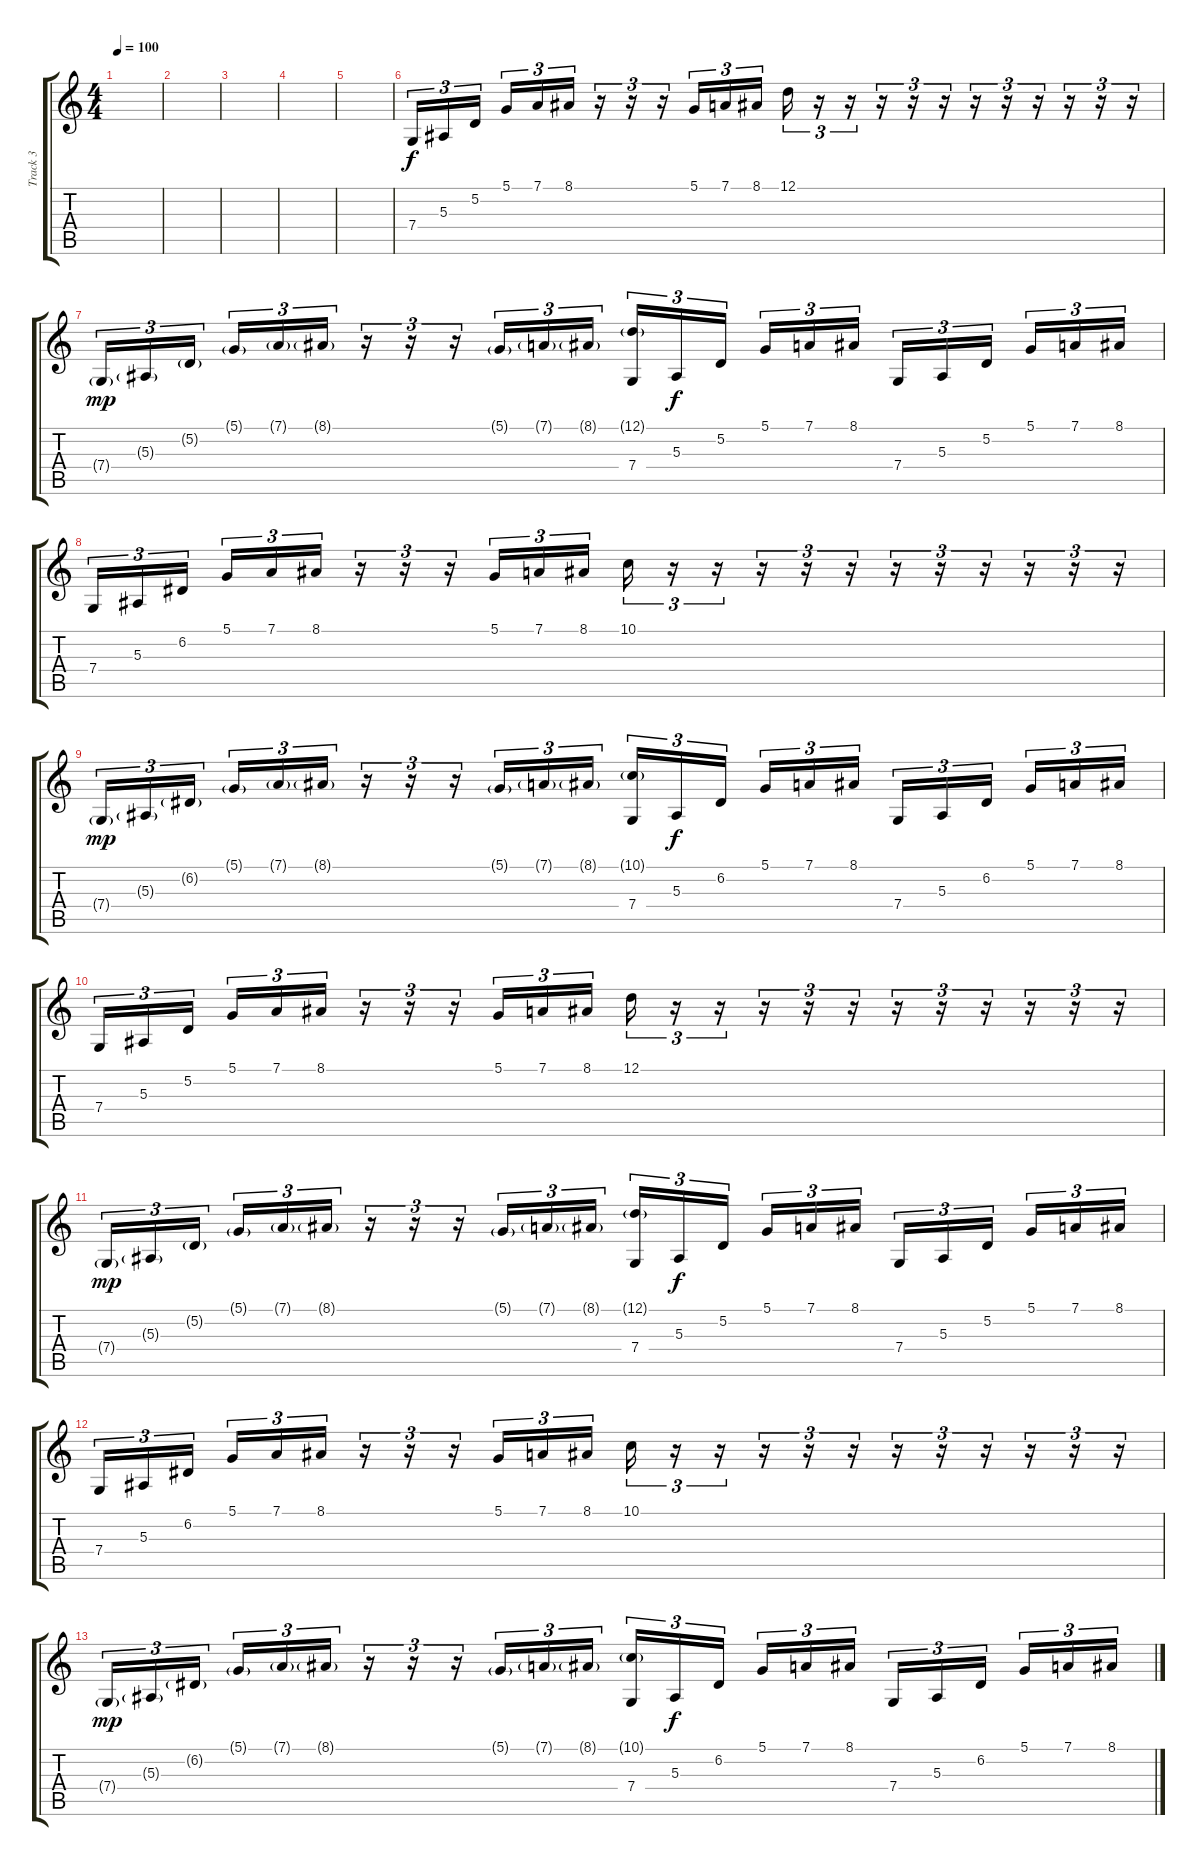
\track ("Track 3" "Track 3") {instrument vibraphone}
\staff {score tabs}
\tuning (D4 A3 F3 C3 G2 D2) {hide}
\ts (4 4)
\tempo 100
\clef g2
\ks c
|
|
|
|
|
7.4.16{tu (3 2)} 5.3.16{tu (3 2)} 5.2.16{tu (3 2) beam splitsecondary} 5.1.16{tu (3 2)} 7.1.16{tu (3 2)} 8.1.16{tu (3 2)} r.16{tu (3 2)} r.16{tu (3 2)} r.16{tu (3 2)} 5.1.16{tu (3 2)} 7.1.16{tu (3 2)} 8.1.16{tu (3 2)} 12.1.16{tu (3 2)} r.16{tu (3 2)} r.16{tu (3 2)} r.16{tu (3 2)} r.16{tu (3 2)} r.16{tu (3 2)} r.16{tu (3 2)} r.16{tu (3 2)} r.16{tu (3 2)} r.16{tu (3 2)} r.16{tu (3 2)} r.16{tu (3 2)} |
7.4{g}.16{tu (3 2) dy mp} 5.3{g}.16{tu (3 2)} 5.2{g}.16{tu (3 2) beam splitsecondary} 5.1{g}.16{tu (3 2)} 7.1{g}.16{tu (3 2)} 8.1{g}.16{tu (3 2)} r.16{tu (3 2)} r.16{tu (3 2)} r.16{tu (3 2)} 5.1{g}.16{tu (3 2)} 7.1{g}.16{tu (3 2)} 8.1{g}.16{tu (3 2)} (12.1{g} 7.4).16{tu (3 2)} 5.3.16{tu (3 2) dy f} 5.2.16{tu (3 2) beam splitsecondary} 5.1.16{tu (3 2)} 7.1.16{tu (3 2)} 8.1.16{tu (3 2)} 7.4.16{tu (3 2)} 5.3.16{tu (3 2)} 5.2.16{tu (3 2) beam splitsecondary} 5.1.16{tu (3 2)} 7.1.16{tu (3 2)} 8.1.16{tu (3 2)} |
7.4.16{tu (3 2)} 5.3.16{tu (3 2)} 6.2.16{tu (3 2) beam splitsecondary} 5.1.16{tu (3 2)} 7.1.16{tu (3 2)} 8.1.16{tu (3 2)} r.16{tu (3 2)} r.16{tu (3 2)} r.16{tu (3 2)} 5.1.16{tu (3 2)} 7.1.16{tu (3 2)} 8.1.16{tu (3 2)} 10.1.16{tu (3 2)} r.16{tu (3 2)} r.16{tu (3 2)} r.16{tu (3 2)} r.16{tu (3 2)} r.16{tu (3 2)} r.16{tu (3 2)} r.16{tu (3 2)} r.16{tu (3 2)} r.16{tu (3 2)} r.16{tu (3 2)} r.16{tu (3 2)} |
7.4{g}.16{tu (3 2) dy mp} 5.3{g}.16{tu (3 2)} 6.2{g}.16{tu (3 2) beam splitsecondary} 5.1{g}.16{tu (3 2)} 7.1{g}.16{tu (3 2)} 8.1{g}.16{tu (3 2)} r.16{tu (3 2)} r.16{tu (3 2)} r.16{tu (3 2)} 5.1{g}.16{tu (3 2)} 7.1{g}.16{tu (3 2)} 8.1{g}.16{tu (3 2)} (10.1{g} 7.4).16{tu (3 2)} 5.3.16{tu (3 2) dy f} 6.2.16{tu (3 2) beam splitsecondary} 5.1.16{tu (3 2)} 7.1.16{tu (3 2)} 8.1.16{tu (3 2)} 7.4.16{tu (3 2)} 5.3.16{tu (3 2)} 6.2.16{tu (3 2) beam splitsecondary} 5.1.16{tu (3 2)} 7.1.16{tu (3 2)} 8.1.16{tu (3 2)} |
7.4.16{tu (3 2)} 5.3.16{tu (3 2)} 5.2.16{tu (3 2) beam splitsecondary} 5.1.16{tu (3 2)} 7.1.16{tu (3 2)} 8.1.16{tu (3 2)} r.16{tu (3 2)} r.16{tu (3 2)} r.16{tu (3 2)} 5.1.16{tu (3 2)} 7.1.16{tu (3 2)} 8.1.16{tu (3 2)} 12.1.16{tu (3 2)} r.16{tu (3 2)} r.16{tu (3 2)} r.16{tu (3 2)} r.16{tu (3 2)} r.16{tu (3 2)} r.16{tu (3 2)} r.16{tu (3 2)} r.16{tu (3 2)} r.16{tu (3 2)} r.16{tu (3 2)} r.16{tu (3 2)} |
7.4{g}.16{tu (3 2) dy mp} 5.3{g}.16{tu (3 2)} 5.2{g}.16{tu (3 2) beam splitsecondary} 5.1{g}.16{tu (3 2)} 7.1{g}.16{tu (3 2)} 8.1{g}.16{tu (3 2)} r.16{tu (3 2)} r.16{tu (3 2)} r.16{tu (3 2)} 5.1{g}.16{tu (3 2)} 7.1{g}.16{tu (3 2)} 8.1{g}.16{tu (3 2)} (12.1{g} 7.4).16{tu (3 2)} 5.3.16{tu (3 2) dy f} 5.2.16{tu (3 2) beam splitsecondary} 5.1.16{tu (3 2)} 7.1.16{tu (3 2)} 8.1.16{tu (3 2)} 7.4.16{tu (3 2)} 5.3.16{tu (3 2)} 5.2.16{tu (3 2) beam splitsecondary} 5.1.16{tu (3 2)} 7.1.16{tu (3 2)} 8.1.16{tu (3 2)} |
7.4.16{tu (3 2)} 5.3.16{tu (3 2)} 6.2.16{tu (3 2) beam splitsecondary} 5.1.16{tu (3 2)} 7.1.16{tu (3 2)} 8.1.16{tu (3 2)} r.16{tu (3 2)} r.16{tu (3 2)} r.16{tu (3 2)} 5.1.16{tu (3 2)} 7.1.16{tu (3 2)} 8.1.16{tu (3 2)} 10.1.16{tu (3 2)} r.16{tu (3 2)} r.16{tu (3 2)} r.16{tu (3 2)} r.16{tu (3 2)} r.16{tu (3 2)} r.16{tu (3 2)} r.16{tu (3 2)} r.16{tu (3 2)} r.16{tu (3 2)} r.16{tu (3 2)} r.16{tu (3 2)} |
7.4{g}.16{tu (3 2) dy mp} 5.3{g}.16{tu (3 2)} 6.2{g}.16{tu (3 2) beam splitsecondary} 5.1{g}.16{tu (3 2)} 7.1{g}.16{tu (3 2)} 8.1{g}.16{tu (3 2)} r.16{tu (3 2)} r.16{tu (3 2)} r.16{tu (3 2)} 5.1{g}.16{tu (3 2)} 7.1{g}.16{tu (3 2)} 8.1{g}.16{tu (3 2)} (10.1{g} 7.4).16{tu (3 2)} 5.3.16{tu (3 2) dy f} 6.2.16{tu (3 2) beam splitsecondary} 5.1.16{tu (3 2)} 7.1.16{tu (3 2)} 8.1.16{tu (3 2)} 7.4.16{tu (3 2)} 5.3.16{tu (3 2)} 6.2.16{tu (3 2) beam splitsecondary} 5.1.16{tu (3 2)} 7.1.16{tu (3 2)} 8.1.16{tu (3 2)}
